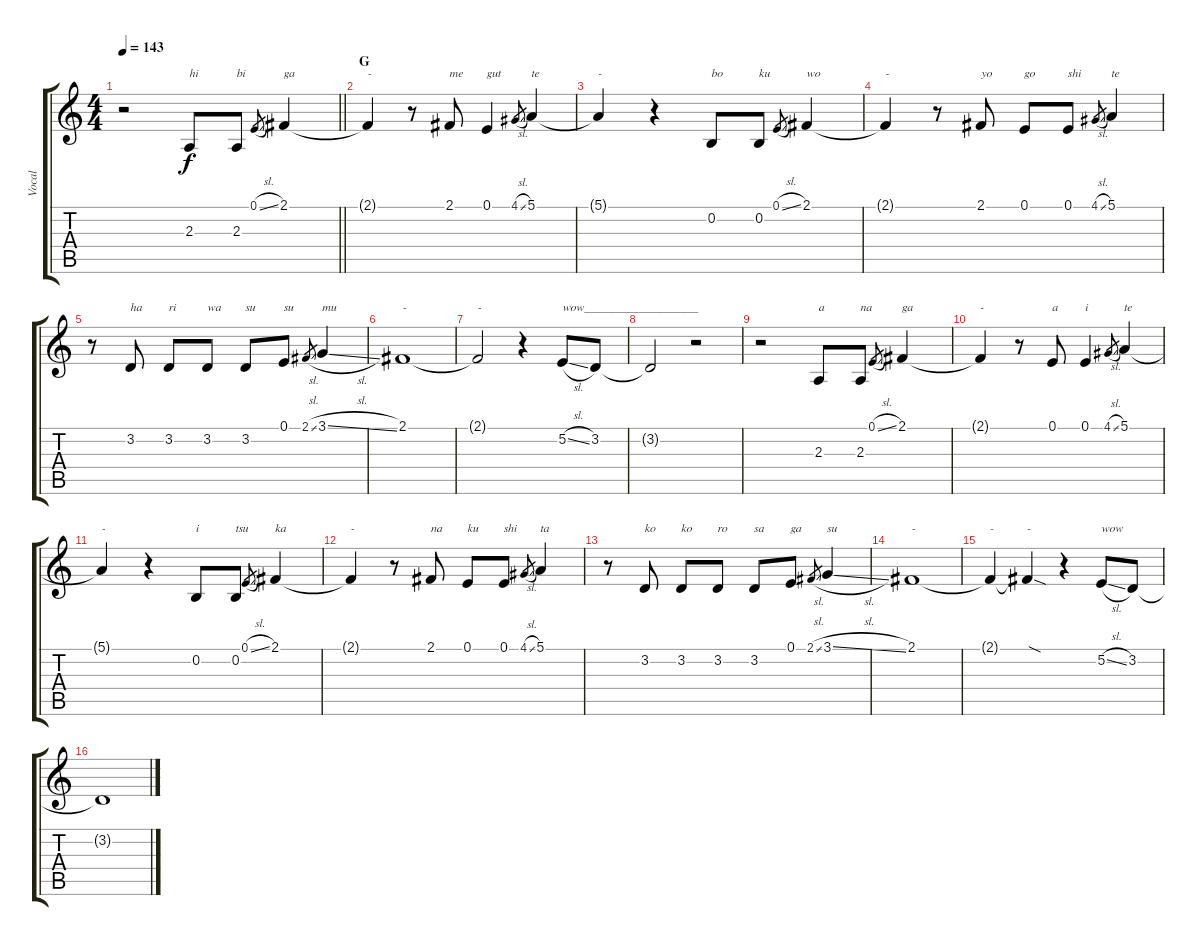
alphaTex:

\track ("Vocal" "Vocal") {instrument clarinet}
\staff {score tabs}
\tuning (E4 B3 G3 D3 A2 E2) {hide}
\ts (4 4)
\tempo 143
\clef g2
\barLineRight lightlight
\ks c
r.2{dy f} 2.3.8{txt "hi"} 2.3.8{txt "bi"} 0.1{sl}.8{gr} 2.1.4{txt "ga"} |
\section ("" "G")
2.1{t}.4{txt "-"} r.8 2.1.8{txt "me"} 0.1.4{txt "gut"} 4.1{sl}.8{gr} 5.1.4{txt "te"} |
5.1{t}.4{txt "-"} r.4 0.2.8{txt "bo"} 0.2.8{txt "ku"} 0.1{sl}.8{gr} 2.1.4{txt "wo"} |
2.1{t}.4{txt "-"} r.8 2.1.8{txt "yo"} 0.1.8{txt "go"} 0.1.8{txt "shi"} 4.1{sl}.8{gr} 5.1.4{txt "te"} |
r.8 3.2.8{txt "ha"} 3.2.8{txt "ri"} 3.2.8{txt "wa"} 3.2.8{txt "su"} 0.1.8{txt "su"} 2.1{sl}.8{gr} 3.1{sl}.4{txt "mu"} |
2.1.1{txt "-"} |
2.1{t}.2{txt "-"} r.4 5.2{sl}.8{txt "wow___________________"} 3.2.8 |
3.2{t}.2 r.2 |
r.2 2.3.8{txt "a"} 2.3.8{txt "na"} 0.1{sl}.8{gr} 2.1.4{txt "ga"} |
2.1{t}.4{txt "-"} r.8 0.1.8{txt "a"} 0.1.4{txt "i"} 4.1{sl}.8{gr} 5.1.4{txt "te"} |
5.1{t}.4{txt "-"} r.4 0.2.8{txt "i"} 0.2.8{txt "tsu"} 0.1{sl}.8{gr} 2.1.4{txt "ka"} |
2.1{t}.4{txt "-"} r.8 2.1.8{txt "na"} 0.1.8{txt "ku"} 0.1.8{txt "shi"} 4.1{sl}.8{gr} 5.1.4{txt "ta"} |
r.8 3.2.8{txt "ko"} 3.2.8{txt "ko"} 3.2.8{txt "ro"} 3.2.8{txt "sa"} 0.1.8{txt "ga"} 2.1{sl}.8{gr} 3.1{sl}.4{txt "su"} |
2.1.1{txt "-"} |
2.1{t}.4{txt "-"} 2.1{sod t}.4{txt "-"} r.4 5.2{sl}.8{txt "wow"} 3.2.8 |
3.2{t}.1
